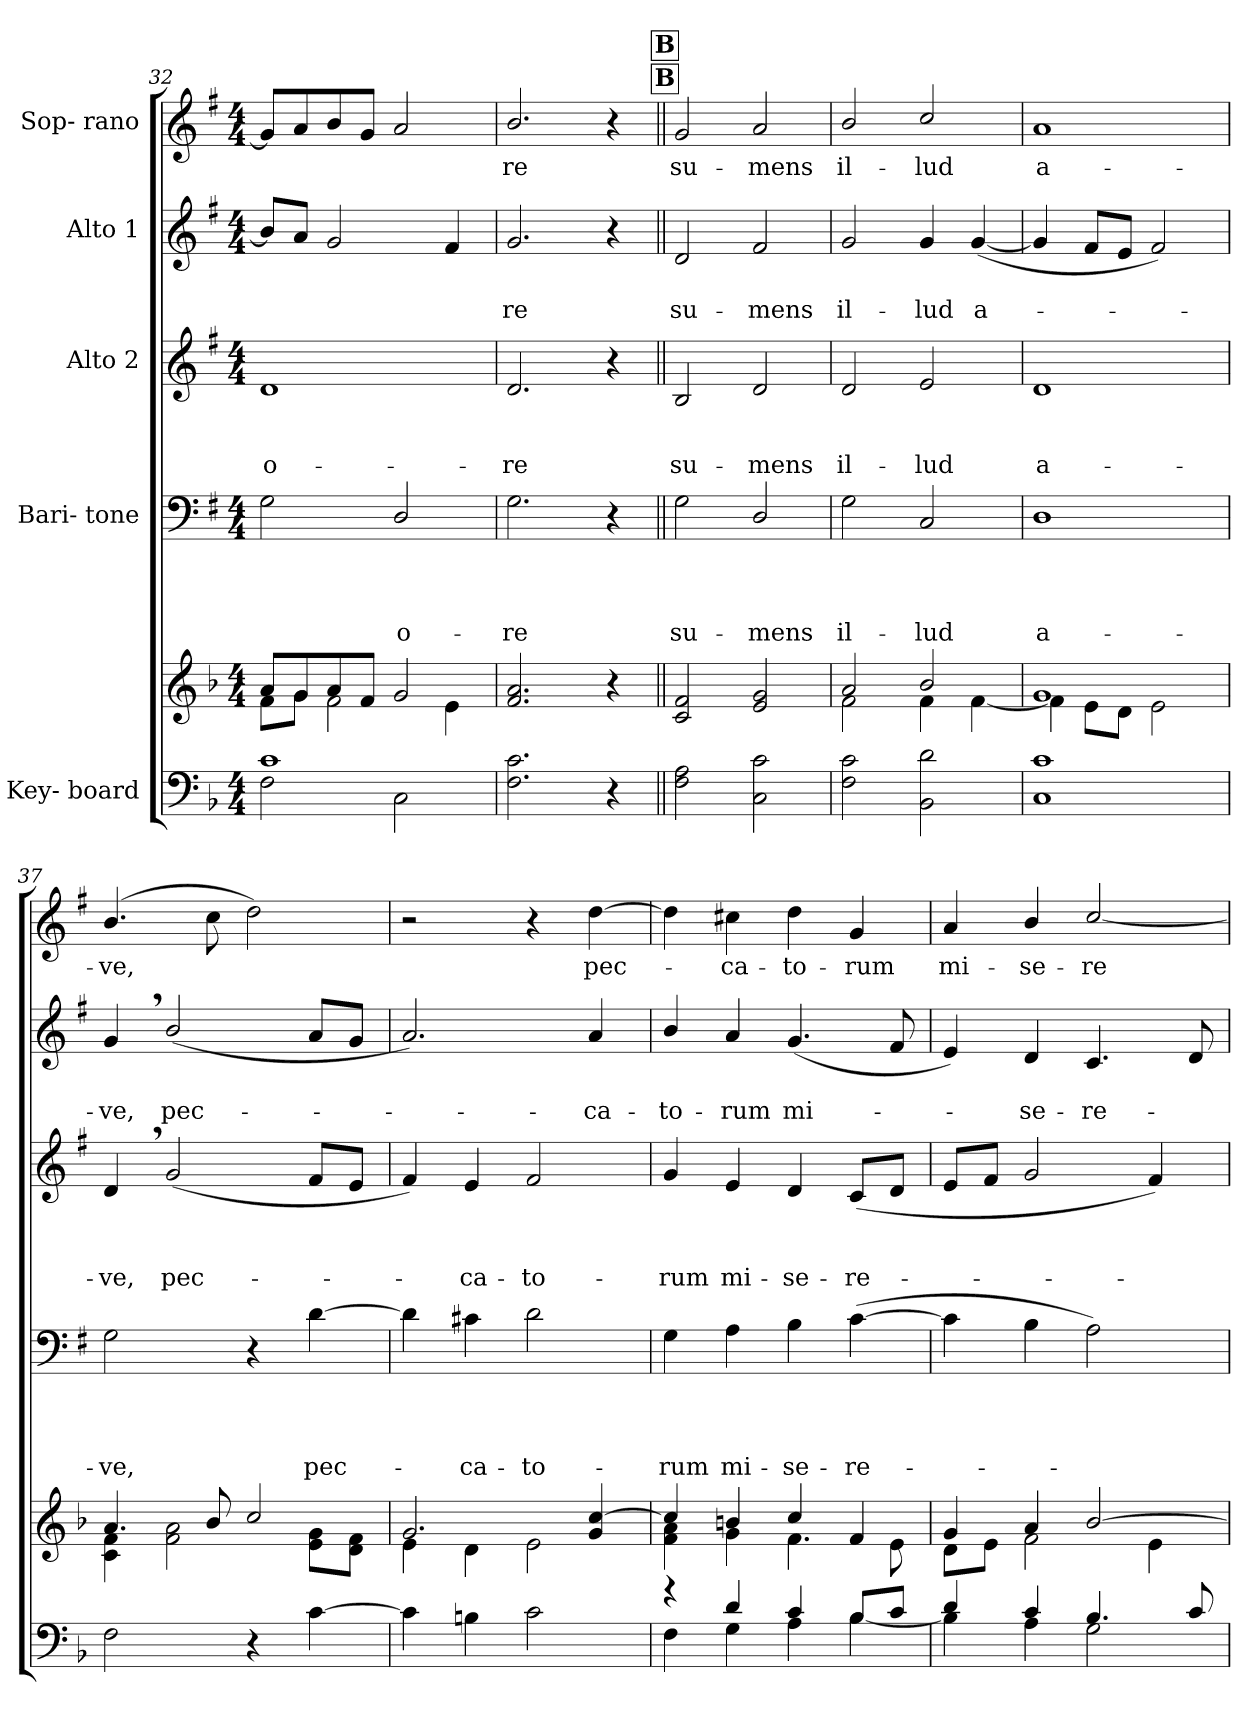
**kern	**kern	**kern	**text	**text	**text	**text	**kern	**text	**text	**text	**kern	**text	**text	**kern	**text
*part5	*part5	*part4	*part4	*part4	*part4	*part4	*part3	*part3	*part3	*part3	*part2	*part2	*part2	*part1	*part1
*staff6	*staff5	*staff4	*staff4	*staff4	*staff4	*staff4	*staff3	*staff3	*staff3	*staff3	*staff2	*staff2	*staff2	*staff1	*staff1
*I"Key- board	*	*I"Bari- tone	*	*	*	*	*I"Alto 2	*	*	*	*I"Alto 1	*	*	*I"Sop- rano	*
*clefF4	*clefG2	*clefF4	*	*	*	*	*clefG2	*	*	*	*clefG2	*	*	*clefG2	*
*	*	*ITrd1c2	*	*	*	*	*ITrd1c2	*	*	*	*ITrd1c2	*	*	*ITrd1c2	*
*k[b-]	*k[b-]	*k[b-]	*	*	*	*	*k[b-]	*	*	*	*k[b-]	*	*	*k[b-]	*
*F:	*F:	*F:	*	*	*	*	*F:	*	*	*	*F:	*	*	*F:	*
*M4/4	*M4/4	*M4/4	*	*	*	*	*M4/4	*	*	*	*M4/4	*	*	*M4/4	*
=32	=32	=32	=32	=32	=32	=32	=32	=32	=32	=32	=32	=32	=32	=32	=32
*^	*^	*	*	*	*	*	*	*	*	*	*	*	*	*	*
!	!	!	!	!	!	!	!	!	!	!	!	!LO:LY:b	!	!	!	!	!
1c	2F\	8a/L	8f\L	2F\	.	.	.	.	1c	.	.	o-	8a/L]	.	.	8f/L]	.
.	.	8g/	8g\J	.	.	.	.	.	.	.	.	.	8g/J	.	.	8g/	.
.	.	8a/	2f\	.	.	.	.	.	.	.	.	.	2f/	.	.	8a/	.
.	.	8f/J	.	.	.	.	.	.	.	.	.	.	.	.	.	8f/J	.
!	!	!	!	!	!	!	!	!LO:LY:b	!	!	!	!	!	!	!	!	!
.	2C\	2g/	.	2C/	.	.	.	o-	.	.	.	.	.	.	.	2g/	.
.	.	.	4e\	.	.	.	.	.	.	.	.	.	4e/	.	.	.	.
*v	*v	*	*	*	*	*	*	*	*	*	*	*	*	*	*	*	*
=33	=33	=33	=33	=33	=33	=33	=33	=33	=33	=33	=33	=33	=33	=33	=33	=33
!	!	!	!	!	!	!	!LO:LY:b	!	!	!	!LO:LY:b	!	!	!LO:LY:b	!	!LO:LY:b
*	*v	*v	*	*	*	*	*	*	*	*	*	*	*	*	*	*
2.F\ 2.c\	2.f/ 2.a/	2.F\	.	.	.	-re	2.c/	.	.	-re	2.f/	.	-re	2.a/	-re
4r	4r	4r	.	.	.	.	4r	.	.	.	4r	.	.	4r	.
!!LO:REH:place=s1:a:B:fs=12.6:t=B
!!LO:REH:place=s5:a:B:fs=12.6:t=B
=34||	=34||	=34||	=34||	=34||	=34||	=34||	=34||	=34||	=34||	=34||	=34||	=34||	=34||	=34||	=34||
!	!	!	!	!	!	!LO:LY:b	!	!	!	!LO:LY:b	!	!	!LO:LY:b	!	!LO:LY:b
2F\ 2A\	2c/ 2f/	2F\	.	.	.	su-	2A/	.	.	su-	2c/	.	su-	2f/	su-
!	!	!	!	!	!	!LO:LY:b	!	!	!	!LO:LY:b	!	!	!LO:LY:b	!	!LO:LY:b
2C\ 2c\	2e/ 2g/	2C/	.	.	.	-mens	2c/	.	.	-mens	2e/	.	-mens	2g/	-mens
!!LO:PB:g=z
=35	=35	=35	=35	=35	=35	=35	=35	=35	=35	=35	=35	=35	=35	=35	=35
*	*^	*	*	*	*	*	*	*	*	*	*	*	*	*	*
!	!	!	!	!	!	!	!LO:LY:b	!	!	!	!LO:LY:b	!	!	!LO:LY:b	!	!LO:LY:b
2F\ 2c\	2a/	2f\	2F\	.	.	.	il-	2c/	.	.	il-	2f/	.	il-	2a/	il-
!	!	!	!	!	!	!	!LO:LY:b	!	!	!	!LO:LY:b	!	!	!LO:LY:b	!	!LO:LY:b
2BB-\ 2d\	2b-/	4f\	2BB-/	.	.	.	-lud	2d/	.	.	-lud	4f/	.	-lud	2b-/	-lud
!	!	!	!	!	!	!	!	!	!	!	!	!	!	!LO:LY:b	!	!
.	.	[<4f\	.	.	.	.	.	.	.	.	.	(<[4f/	.	a-	.	.
=36	=36	=36	=36	=36	=36	=36	=36	=36	=36	=36	=36	=36	=36	=36	=36	=36
*^	*	*	*	*	*	*	*	*	*	*	*	*	*	*	*	*
!	!	!	!	!	!	!	!	!LO:LY:b	!	!	!	!LO:LY:b	!	!	!	!	!LO:LY:b
1c	1C	1g	4f\]	1C	.	.	.	a-	1c	.	.	a-	4f/]	.	.	1g	a-
.	.	.	8e\L	.	.	.	.	.	.	.	.	.	8e/L	.	.	.	.
.	.	.	8d\J	.	.	.	.	.	.	.	.	.	8d/J	.	.	.	.
.	.	.	2e\	.	.	.	.	.	.	.	.	.	2e/)	.	.	.	.
*v	*v	*	*	*	*	*	*	*	*	*	*	*	*	*	*	*	*
=37	=37	=37	=37	=37	=37	=37	=37	=37	=37	=37	=37	=37	=37	=37	=37	=37
!	!	!	!	!	!	!	!LO:LY:b	!	!	!	!LO:LY:b	!	!	!LO:LY:b	!	!LO:LY:b
2F\	4.a/	4c\ 4f\	2F\	.	.	.	-ve,	4c,>/	.	.	-ve,	4f,>/	.	-ve,	(>4.a/	-ve,
!	!	!	!	!	!	!	!	!	!	!	!LO:LY:b	!	!	!LO:LY:b	!	!
.	.	2f\ 2a\	.	.	.	.	.	(<2f/	.	.	pec-	(<2a/	.	pec-	.	.
.	8b-/	.	.	.	.	.	.	.	.	.	.	.	.	.	8b-\	.
4r	2cc/	.	4r	.	.	.	.	.	.	.	.	.	.	.	2cc\)	.
!	!	!	!	!	!	!	!LO:LY:b	!	!	!	!	!	!	!	!	!
[4c\	.	8e\ 8g\L	[4c\	.	.	.	pec-	8e/L	.	.	.	8g/L	.	.	.	.
.	.	8d\ 8f\J	.	.	.	.	.	8d/J	.	.	.	8f/J	.	.	.	.
=38	=38	=38	=38	=38	=38	=38	=38	=38	=38	=38	=38	=38	=38	=38	=38	=38
4c\]	2.g/	4e\	4c\]	.	.	.	.	4e/)	.	.	.	2.g/)	.	.	2r	.
!	!	!	!	!	!	!	!LO:LY:b	!	!	!	!LO:LY:b	!	!	!	!	!
4Bn\	.	4d\	4Bn\	.	.	.	-ca-	4d/	.	.	-ca-	.	.	.	.	.
!	!	!	!	!	!	!	!LO:LY:b	!	!	!	!LO:LY:b	!	!	!	!	!
2c\	.	2e\	2c\	.	.	.	-to-	2e/	.	.	-to-	.	.	.	4r	.
!	!	!	!	!	!	!	!	!	!	!	!	!	!	!LO:LY:b	!	!LO:LY:b
.	4g/ [>4cc/	.	.	.	.	.	.	.	.	.	.	4g/	.	-ca-	[4cc\	pec-
=39	=39	=39	=39	=39	=39	=39	=39	=39	=39	=39	=39	=39	=39	=39	=39	=39
*^	*	*	*	*	*	*	*	*	*	*	*	*	*	*	*	*
!	!	!	!	!	!	!	!	!LO:LY:b	!	!	!	!LO:LY:b	!	!	!LO:LY:b	!	!
4rf	4F\	4cc/]	4f\ 4a\	4F\	.	.	.	-rum	4f/	.	.	-rum	4a/	.	-to-	4cc\]	.
!	!	!	!	!	!	!	!	!LO:LY:b	!	!	!	!LO:LY:b	!	!	!LO:LY:b	!	!LO:LY:b
4d/	4G\	4bn/	4g\	4G\	.	.	.	mi-	4d/	.	.	mi-	4g/	.	-rum	4bn\	-ca-
!	!	!	!	!	!	!	!	!LO:LY:b	!	!	!	!LO:LY:b	!	!	!LO:LY:b	!	!LO:LY:b
4c/	4A\	4cc/	4.f\	4A\	.	.	.	-se-	4c/	.	.	-se-	(<4.f/	.	mi-	4cc\	-to-
!	!	!	!	!	!	!	!	!LO:LY:b	!	!	!	!LO:LY:b	!	!	!	!	!LO:LY:b
8B-/L	[<4B-\	4f/	.	(>[4B-\	.	.	.	-re-	(>8B-/L	.	.	-re-	.	.	.	4f/	-rum
8c/J	.	.	8e\	.	.	.	.	.	8c/J	.	.	.	8e/	.	.	.	.
=40	=40	=40	=40	=40	=40	=40	=40	=40	=40	=40	=40	=40	=40	=40	=40	=40	=40
!	!	!	!	!	!	!	!	!	!	!	!	!	!	!	!	!	!LO:LY:b
4d/	4B-\]	4g/	8d\L	4B-\]	.	.	.	.	8d/L	.	.	.	4d/)	.	.	4g/	mi-
.	.	.	8e\J	.	.	.	.	.	8e/J	.	.	.	.	.	.	.	.
!	!	!	!	!	!	!	!	!	!	!	!	!	!	!	!LO:LY:b	!	!LO:LY:b
4c/	4A\	4a/	2f\	4A\	.	.	.	.	2f/	.	.	.	4c/	.	-se-	4a/	-se-
!	!	!	!	!	!	!	!	!	!	!	!	!	!	!	!LO:LY:b	!	!LO:LY:b
4.B-/	2G\	[>2b-/	.	2G\)	.	.	.	.	.	.	.	.	4.B-/	.	-re-	[2b-/	-re-
.	.	.	4e\	.	.	.	.	.	4e/)	.	.	.	.	.	.	.	.
8c/	.	.	.	.	.	.	.	.	.	.	.	.	8c/	.	.	.	.
*v	*v	*	*	*	*	*	*	*	*	*	*	*	*	*	*	*	*
*	*v	*v	*	*	*	*	*	*	*	*	*	*	*	*	*	*
=	=	=	=	=	=	=	=	=	=	=	=	=	=	=	=
*-	*-	*-	*-	*-	*-	*-	*-	*-	*-	*-	*-	*-	*-	*-	*-
